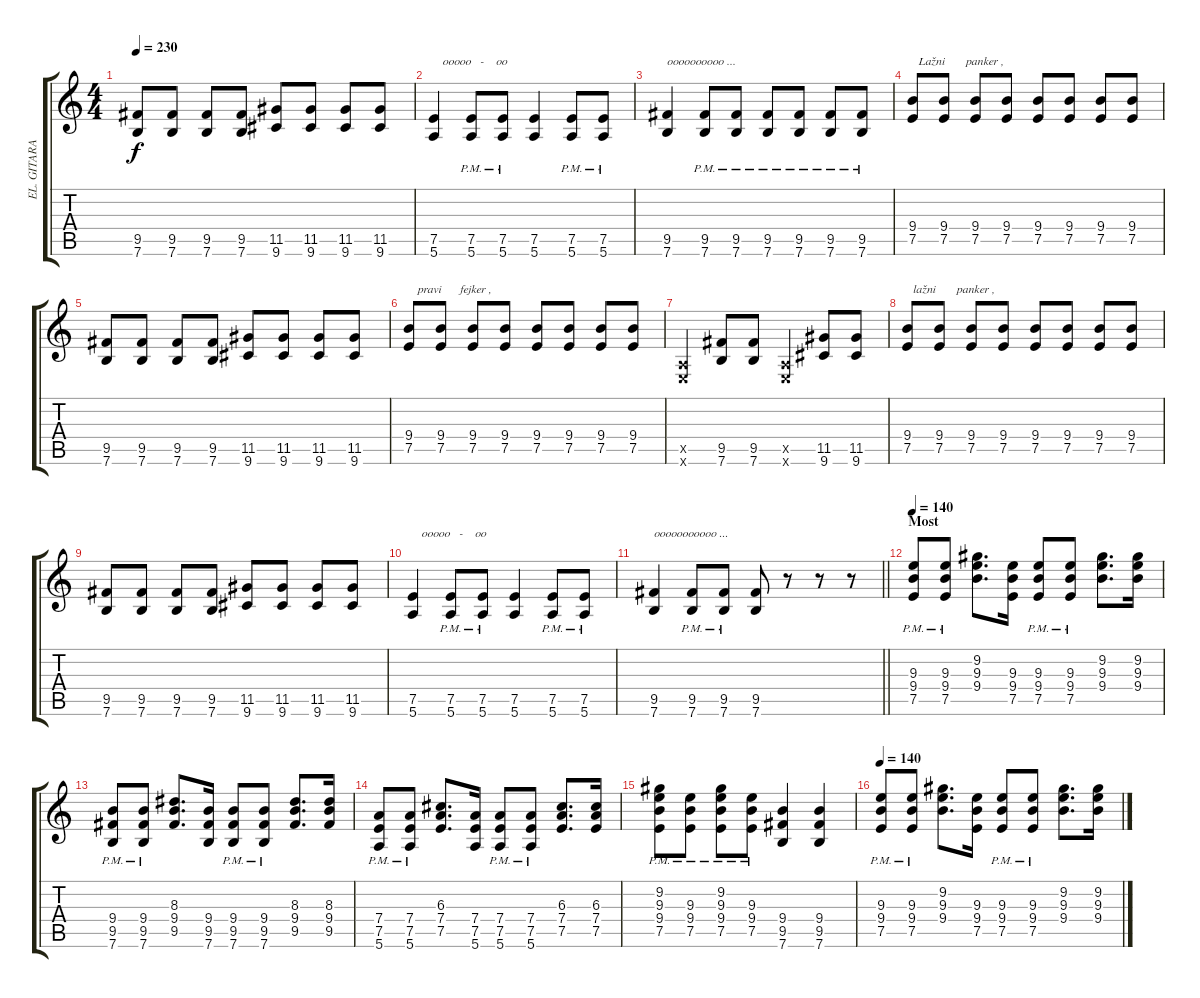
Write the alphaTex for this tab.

\track ("EL. GITARA" "EL. GITARA") {instrument distortionguitar}
\staff {score tabs}
\tuning (E4 B3 G3 D3 A2 E2) {hide}
\ts (4 4)
\tempo 230
\clef g2
\ks c
(9.5 7.6).8{dy f} (9.5 7.6).8 (9.5 7.6).8 (9.5 7.6).8 (11.5 9.6).8 (11.5 9.6).8 (11.5 9.6).8 (11.5 9.6).8 |
(7.5 5.6).4{txt "   ooooo   -    oo"} (7.5{pm} 5.6{pm}).8 (7.5{pm} 5.6{pm}).8 (7.5 5.6).4 (7.5{pm} 5.6{pm}).8 (7.5{pm} 5.6{pm}).8 |
(9.5 7.6).4{txt "oooooooooo ..."} (9.5{pm} 7.6{pm}).8 (9.5{pm} 7.6{pm}).8 (9.5{pm} 7.6{pm}).8 (9.5{pm} 7.6{pm}).8 (9.5{pm} 7.6{pm}).8 (9.5{pm} 7.6{pm}).8 |
(9.4 7.5).8{txt "  Lažni       panker ,"} (9.4 7.5).8 (9.4 7.5).8 (9.4 7.5).8 (9.4 7.5).8 (9.4 7.5).8 (9.4 7.5).8 (9.4 7.5).8 |
(9.5 7.6).8 (9.5 7.6).8 (9.5 7.6).8 (9.5 7.6).8 (11.5 9.6).8 (11.5 9.6).8 (11.5 9.6).8 (11.5 9.6).8 |
(9.4 7.5).8{txt "   pravi      fejker ,"} (9.4 7.5).8 (9.4 7.5).8 (9.4 7.5).8 (9.4 7.5).8 (9.4 7.5).8 (9.4 7.5).8 (9.4 7.5).8 |
(0.5{x} 0.6{x}).4 (9.5 7.6).8 (9.5 7.6).8 (0.5{x} 0.6{x}).4 (11.5 9.6).8 (11.5 9.6).8 |
(9.4 7.5).8{txt "  lažni       panker ,"} (9.4 7.5).8 (9.4 7.5).8 (9.4 7.5).8 (9.4 7.5).8 (9.4 7.5).8 (9.4 7.5).8 (9.4 7.5).8 |
(9.5 7.6).8 (9.5 7.6).8 (9.5 7.6).8 (9.5 7.6).8 (11.5 9.6).8 (11.5 9.6).8 (11.5 9.6).8 (11.5 9.6).8 |
(7.5 5.6).4{txt "   ooooo   -    oo"} (7.5{pm} 5.6{pm}).8 (7.5{pm} 5.6{pm}).8 (7.5 5.6).4 (7.5{pm} 5.6{pm}).8 (7.5{pm} 5.6{pm}).8 |
\barLineRight lightlight
(9.5 7.6).4{txt "ooooooooooo ..."} (9.5{pm} 7.6{pm}).8 (9.5{pm} 7.6{pm}).8 (9.5 7.6).8 r.8 r.8 r.8 |
\section ("" "Most")
\tempo 140
(9.3{pm} 9.4{pm} 7.5{pm}).8 (9.3{pm} 9.4{pm} 7.5{pm}).8 (9.2 9.3 9.4).8{d} (9.3 9.4 7.5).16 (9.3{pm} 9.4{pm} 7.5{pm}).8 (9.3{pm} 9.4{pm} 7.5{pm}).8 (9.2 9.3 9.4).8{d} (9.2 9.3 9.4).16 |
(9.4{pm} 9.5{pm} 7.6{pm}).8 (9.4{pm} 9.5{pm} 7.6{pm}).8 (8.3 9.4 9.5).8{d} (9.4 9.5 7.6).16 (9.4{pm} 9.5{pm} 7.6{pm}).8 (9.4{pm} 9.5{pm} 7.6{pm}).8 (8.3 9.4 9.5).8{d} (8.3 9.4 9.5).16 |
(7.4{pm} 7.5{pm} 5.6{pm}).8 (7.4{pm} 7.5{pm} 5.6{pm}).8 (6.3 7.4 7.5).8{d} (7.4 7.5 5.6).16 (7.4{pm} 7.5{pm} 5.6{pm}).8 (7.4{pm} 7.5{pm} 5.6{pm}).8 (6.3 7.4 7.5).8{d} (6.3 7.4 7.5).16 |
(9.2 9.3{pm} 9.4{pm} 7.5{pm}).8 (9.3{pm} 9.4{pm} 7.5{pm}).8 (9.2 9.3{pm} 9.4{pm} 7.5{pm}).8 (9.3{pm} 9.4{pm} 7.5{pm}).8 (9.4 9.5 7.6).4 (9.4 9.5 7.6).4 |
\tempo 140
(9.3{pm} 9.4{pm} 7.5{pm}).8 (9.3{pm} 9.4{pm} 7.5{pm}).8 (9.2 9.3 9.4).8{d} (9.3 9.4 7.5).16 (9.3{pm} 9.4{pm} 7.5{pm}).8 (9.3{pm} 9.4{pm} 7.5{pm}).8 (9.2 9.3 9.4).8{d} (9.2 9.3 9.4).16
